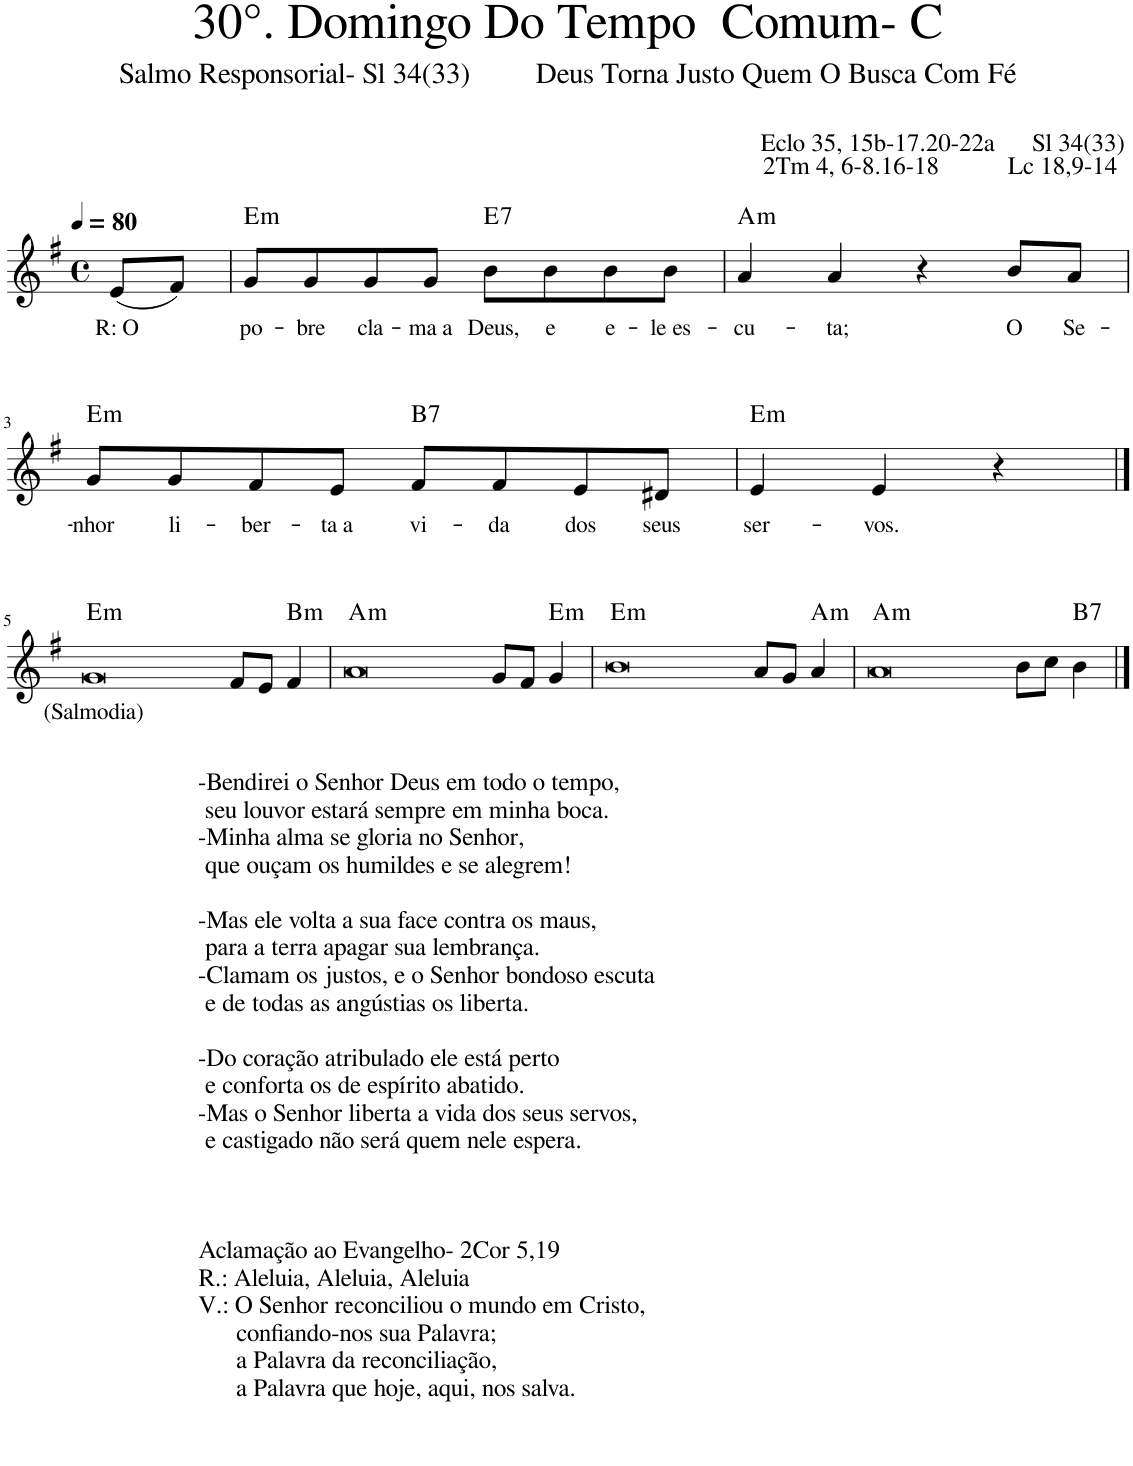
**kern	**text	**harte
*part1	*part1	*part1
*staff1	*staff1	*
*I"Voz	*	*
*I'Vo.	*	*
*clefG2	*	*
*k[f#]	*	*
*M4/4	*	*
*met(c)	*	*
*MM80	*	*
=	=	=
!	!LO:LY:b	!
(8e/L	R: O	.
8f#/J)	.	.
=1	=1	=1
!	!LO:LY:b	!LO:H:kt=m
8g/L	po-	E:min
!	!LO:LY:b	!
8g/	-bre	.
!	!LO:LY:b	!
8g/	cla-	.
!	!LO:LY:b	!
8g/J	-ma a	.
!	!LO:LY:b	!LO:H:kt=7
8b\L	Deus,	E:7
!	!LO:LY:b	!
8b\	e	.
!	!LO:LY:b	!
8b\	e-	.
!	!LO:LY:b	!
8b\J	-le es-	.
=2	=2	=2
!	!LO:LY:b	!LO:H:kt=m
4a/	-cu-	A:min
!	!LO:LY:b	!
4a/	-ta;	.
4r	.	.
!	!LO:LY:b	!
8b/L	O	.
!	!LO:LY:b	!
8a/J	Se-	.
!!LO:LB:g=z
=3	=3	=3
!	!LO:LY:b	!LO:H:kt=m
8g/L	-nhor	E:min
!	!LO:LY:b	!
8g/	li-	.
!	!LO:LY:b	!
8f#/	-ber-	.
!	!LO:LY:b	!
8e/J	-ta a	.
!	!LO:LY:b	!LO:H:kt=7
8f#/L	vi-	B:7
!	!LO:LY:b	!
8f#/	-da	.
!	!LO:LY:b	!
8e/	dos	.
!	!LO:LY:b	!
8d#X/J	seus	.
=4	=4	=4
!	!LO:LY:b	!LO:H:kt=m
4e/	ser-	E:min
!	!LO:LY:b	!
4e/	-vos.	.
4r	.	.
!!LO:LB:g=z
==5	==5	==5
!LO:TX:b:t=-Bendirei o Senhor Deus em todo o tempo,	!	!
!LO:TX:b:t=seu louvor estará sempre em minha boca.	!	!
!LO:TX:b:t=-Minha alma se gloria no Senhor,	!	!
!LO:TX:b:t=que ouçam os humildes e se alegrem!	!	!
!LO:TX:b:t=-Mas ele volta a sua face contra os maus,	!	!
!LO:TX:b:t=para a terra apagar sua lembrança.	!	!
!LO:TX:b:t=-Clamam os justos, e o Senhor bondoso escuta	!	!
!LO:TX:b:t=e de todas as angústias os liberta.	!	!
!LO:TX:b:t=-Do coração atribulado ele está perto	!	!
!LO:TX:b:t=e conforta os de espírito abatido.	!	!
!LO:TX:b:t=-Mas o Senhor liberta a vida dos seus servos,	!	!
!LO:TX:b:t=e castigado não será quem nele espera.	!	!
!LO:TX:b:t=Aclamação ao Evangelho- 2Cor 5,19	!	!
!LO:TX:b:t=R.&colon; Aleluia, Aleluia, Aleluia	!	!
!LO:TX:b:t=V.&colon; O Senhor reconciliou o mundo em Cristo,	!	!
!LO:TX:b:t=confiando-nos sua Palavra;	!	!
!LO:TX:b:t=a Palavra da reconciliação,	!	!
!LO:TX:b:t=a Palavra que hoje, aqui, nos salva.	!	!
!	!LO:LY:b	!LO:H:kt=m
[1g	(Salmodia)	E:min
1ryy	.	.
8f#/L	.	.
8e/J	.	.
!	!	!LO:H:kt=m
4f#/	.	B:min
=6	=6	=6
!	!	!LO:H:kt=m
[1a	.	A:min
1g]	.	.
8g/L	.	.
8f#/J	.	.
!	!	!LO:H:kt=m
4g/	.	E:min
=7	=7	=7
!	!	!LO:H:kt=m
[1b	.	E:min
1a]	.	.
8a/L	.	.
8g/J	.	.
!	!	!LO:H:kt=m
4a/	.	A:min
=8	=8	=8
!	!	!LO:H:kt=m
[1a	.	A:min
1b]	.	.
8b\L	.	.
8cc\J	.	.
!	!	!LO:H:kt=7
4b\	.	B:7
==9	==9	==9
1a]	.	.
=	=	=
*-	*-	*-
